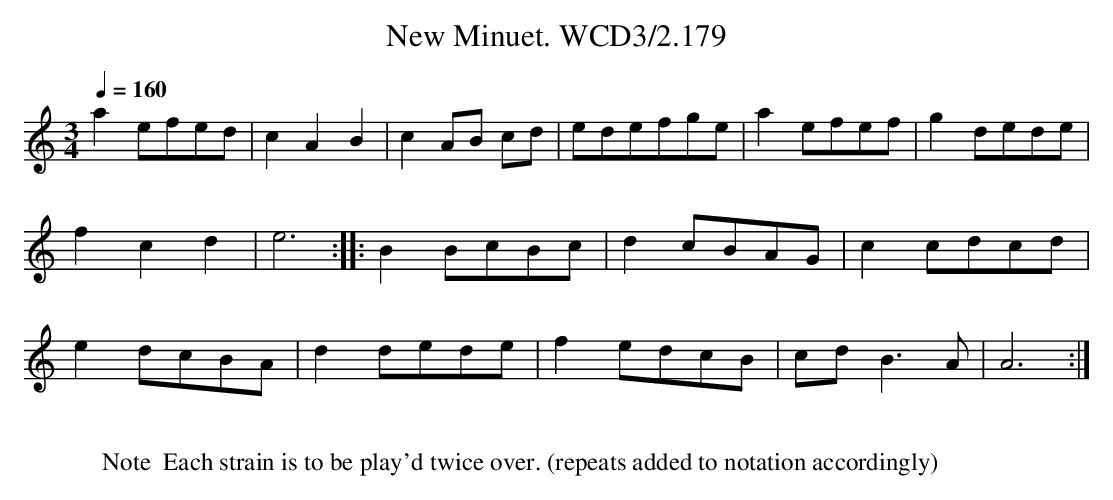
X:1
T:New Minuet. WCD3/2.179
M:3/4
L:1/8
Q:1/4=160
K:Am
a2 efed|c2A2B2|c2AB cd|edefge|a2efef|g2 dede|
f2c2d2|e6::B2 BcBc|d2 cBAG|c2 cdcd|
e2 dcBA|d2 dede|f2 edcB|cd B3A|A6:|
W:
W:Note  Each strain is to be play'd twice over. (repeats added to notation accordingly)
